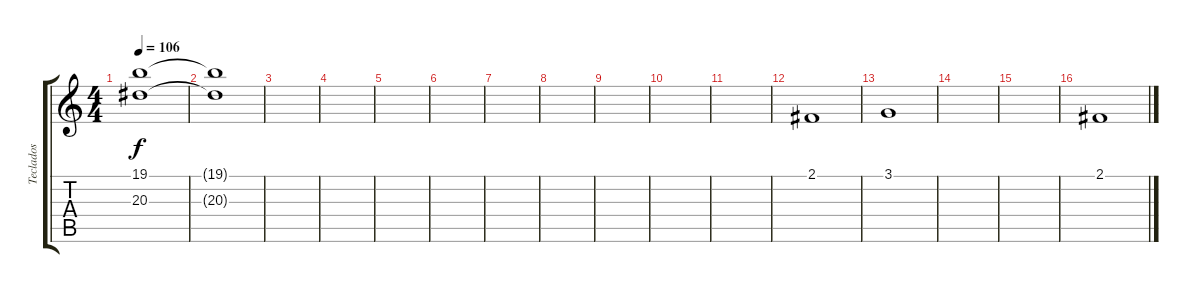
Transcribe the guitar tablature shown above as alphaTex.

\track ("Teclados" "Teclados") {instrument lead3calliope}
\staff {score tabs}
\tuning (E4 B3 G3 D3 A2 E2) {hide}
\ts (4 4)
\tempo 106
\clef g2
\ks c
(19.1 20.3).1{dy f} |
(19.1{t} 20.3{t}).1{volume 1} |
|
|
|
|
|
|
|
|
|
2.1.1 |
3.1.1 |
|
|
2.1.1
